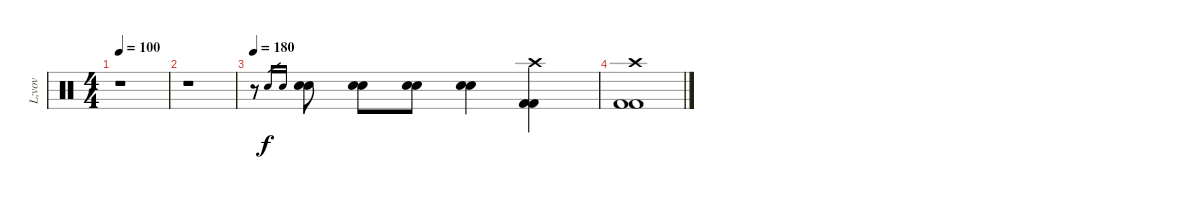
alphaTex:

\track ("L;vov" "L;vov") {instrument percussion}
\staff {score}
\articulation defaults
\ts (4 4)
\tempo 100
\clef neutral
\ks c
r.1{dy f} |
r.1 |
\tempo 180
r.8 "Electric Snare (hit)".16{gr} "Electric Snare (hit)".16{gr} ("Electric Snare (hit)" "Electric Snare (hit)").8 ("Electric Snare (hit)" "Electric Snare (hit)").8 ("Electric Snare (hit)" "Electric Snare (hit)").8 ("Electric Snare (hit)" "Electric Snare (hit)").4 ("Crash high (hit)" "Kick (hit) 2" "Kick (hit) 2").4 |
("Crash high (hit)" "Kick (hit) 2" "Kick (hit) 2").1
